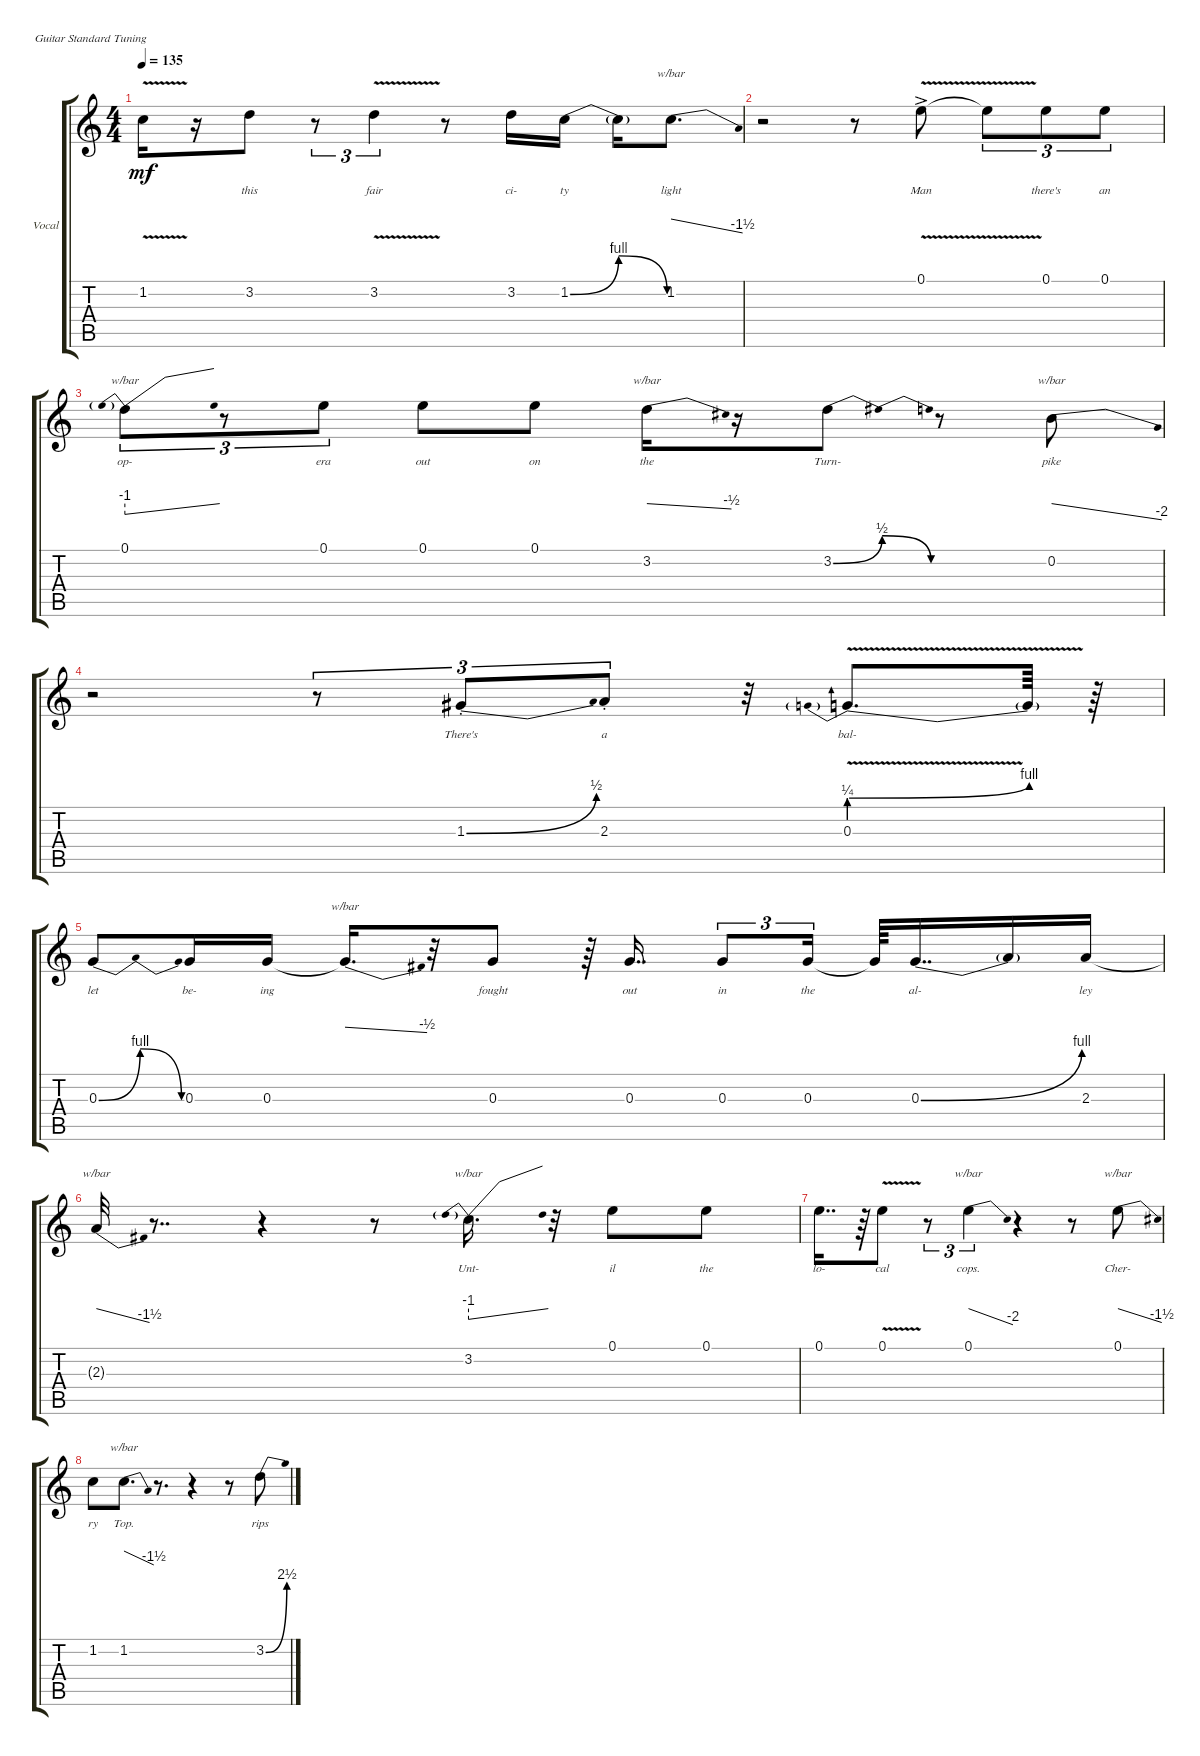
\defaultSystemsLayout 4
\bracketExtendMode groupsimilarinstruments
\firstSystemTrackNameOrientation horizontal
\otherSystemsTrackNameOrientation horizontal
\track ("Vocal" "Vocal") {instrument electricguitarclean}
\staff {score tabs}
\tuning (E4 B3 G3 D3 A2 E2)
\ts (4 4)
\tempo 135
\clef g2
\scale
0.333333
\ks c
1.2{be (hold 0 0 60 0) v t}.16{lyrics (0 "") lyrics (1 "") lyrics (2 "") lyrics (3 "") lyrics (4 "") dy mf} r.16 3.2.8{lyrics (0 "this") lyrics (1 "") lyrics (2 "") lyrics (3 "") lyrics (4 "")} r.8{tu (3 2)} 3.2{v}.4{tu (3 2) lyrics (0 "fair") lyrics (1 "") lyrics (2 "") lyrics (3 "") lyrics (4 "")} r.8 3.2.16{lyrics (0 "ci-") lyrics (1 "") lyrics (2 "") lyrics (3 "") lyrics (4 "")} 1.2{be (bendrelease 0 0 1.7999999999999998 4 37.199999999999996 4 45.6 0)}.16{lyrics (0 "ty") lyrics (1 "") lyrics (2 "") lyrics (3 "") lyrics (4 "")} 1.2{t}.16{lyrics (0 "") lyrics (1 "") lyrics (2 "") lyrics (3 "") lyrics (4 "")} 1.2.8{d tbe (dive default 43.8 0 59.4 -6) lyrics (0 "light") lyrics (1 "") lyrics (2 "") lyrics (3 "") lyrics (4 "")} |
\scale
0.333333 r.2 r.8 0.1{v ac}.8{lyrics (0 "Man") lyrics (1 "") lyrics (2 "") lyrics (3 "") lyrics (4 "")} 0.1{v t}.8{tu (3 2) lyrics (0 "") lyrics (1 "") lyrics (2 "") lyrics (3 "") lyrics (4 "")} 0.1.8{tu (3 2) lyrics (0 "there's") lyrics (1 "") lyrics (2 "") lyrics (3 "") lyrics (4 "")} 0.1.8{tu (3 2) lyrics (0 "an") lyrics (1 "") lyrics (2 "") lyrics (3 "") lyrics (4 "")} |
\scale
0.333333 0.1.8{tu (3 2) tbe (predivedive default 0 -4 12.6 0) lyrics (0 "op-") lyrics (1 "") lyrics (2 "") lyrics (3 "") lyrics (4 "")} r.8{tu (3 2)} 0.1.8{tu (3 2) lyrics (0 "era") lyrics (1 "") lyrics (2 "") lyrics (3 "") lyrics (4 "")} 0.1.8{lyrics (0 "out") lyrics (1 "") lyrics (2 "") lyrics (3 "") lyrics (4 "")} 0.1.8{lyrics (0 "on") lyrics (1 "") lyrics (2 "") lyrics (3 "") lyrics (4 "")} 3.2.16{tbe (dive default 37.8 0 59.4 -2) lyrics (0 "the") lyrics (1 "") lyrics (2 "") lyrics (3 "") lyrics (4 "")} r.16 3.2{be (bendrelease 0 0 0.6 2 31.2 2 34.199999999999996 0)}.8{lyrics (0 "Turn-") lyrics (1 "") lyrics (2 "") lyrics (3 "") lyrics (4 "")} r.8 0.2.8{tbe (dive default 21.599999999999998 0 48 -8) lyrics (0 "pike") lyrics (1 "") lyrics (2 "") lyrics (3 "") lyrics (4 "")} |
\scale
0.333333 r.2 r.8{tu (3 2)} 1.3{be (bend 13.2 0 40.8 2) st}.8{tu (3 2) lyrics (0 "There's") lyrics (1 "") lyrics (2 "") lyrics (3 "") lyrics (4 "")} 2.3{st}.8{tu (3 2) lyrics (0 "a") lyrics (1 "") lyrics (2 "") lyrics (3 "") lyrics (4 "")} r.32 0.3{be (prebendbend 0 1 37.199999999999996 4) v}.8{d lyrics (0 "bal-") lyrics (1 "") lyrics (2 "") lyrics (3 "") lyrics (4 "")} 0.3{be (hold 0 0 60 0) v t}.64 r.64 |
\scale
0.333333 0.3{be (bendrelease 0 0 0.6 4 20.4 4 32.4 0)}.8{lyrics (0 "let") lyrics (1 "") lyrics (2 "") lyrics (3 "") lyrics (4 "")} 0.3.16{lyrics (0 "be-") lyrics (1 "") lyrics (2 "") lyrics (3 "") lyrics (4 "")} 0.3.16{lyrics (0 "ing") lyrics (1 "") lyrics (2 "") lyrics (3 "") lyrics (4 "")} 0.3{t}.16{d tbe (dive default 28.2 0 59.4 -2) lyrics (0 "") lyrics (1 "") lyrics (2 "") lyrics (3 "") lyrics (4 "")} r.32 0.3.8{lyrics (0 "fought") lyrics (1 "") lyrics (2 "") lyrics (3 "") lyrics (4 "")} r.64 0.3.16{dd lyrics (0 "out") lyrics (1 "") lyrics (2 "") lyrics (3 "") lyrics (4 "")} 0.3.8{tu (3 2) lyrics (0 "in") lyrics (1 "") lyrics (2 "") lyrics (3 "") lyrics (4 "")} 0.3.16{tu (3 2) lyrics (0 "the") lyrics (1 "") lyrics (2 "") lyrics (3 "") lyrics (4 "")} 0.3{t}.64{lyrics (0 "") lyrics (1 "") lyrics (2 "") lyrics (3 "") lyrics (4 "")} 0.3{be (bend 22.8 0 33 4)}.16{dd lyrics (0 "al-") lyrics (1 "") lyrics (2 "") lyrics (3 "") lyrics (4 "")} 0.3{t}.16{lyrics (0 "") lyrics (1 "") lyrics (2 "") lyrics (3 "") lyrics (4 "")} 2.3.16{lyrics (0 "ley") lyrics (1 "") lyrics (2 "") lyrics (3 "") lyrics (4 "")} |
\scale
0.333333 2.3{t}.32{tbe (dive default 18.599999999999998 0 56.4 -6) lyrics (0 "") lyrics (1 "") lyrics (2 "") lyrics (3 "") lyrics (4 "")} r.8{dd} r.4 r.8 3.2.16{d tbe (predivedive default 0 -4 30 0) lyrics (0 "Unt-") lyrics (1 "") lyrics (2 "") lyrics (3 "") lyrics (4 "")} r.32 0.1.8{lyrics (0 "il") lyrics (1 "") lyrics (2 "") lyrics (3 "") lyrics (4 "")} 0.1.8{lyrics (0 "the") lyrics (1 "") lyrics (2 "") lyrics (3 "") lyrics (4 "")} |
\scale
0.333333 0.1.16{dd lyrics (0 "lo-") lyrics (1 "") lyrics (2 "") lyrics (3 "") lyrics (4 "")} r.64 0.1{v}.8{lyrics (0 "cal") lyrics (1 "") lyrics (2 "") lyrics (3 "") lyrics (4 "")} r.8{tu (3 2)} 0.1.4{tu (3 2) tbe (dive default 33 0 58.8 -8) lyrics (0 "cops.") lyrics (1 "") lyrics (2 "") lyrics (3 "") lyrics (4 "")} r.4 r.8{lyrics (0 "") lyrics (1 "") lyrics (2 "") lyrics (3 "") lyrics (4 "")} 0.1.8{tbe (dive default 41.4 0 59.4 -6) lyrics (0 "Cher-") lyrics (1 "") lyrics (2 "") lyrics (3 "") lyrics (4 "")} |
\scale
0.333333 1.2.8{lyrics (0 "ry") lyrics (1 "") lyrics (2 "") lyrics (3 "") lyrics (4 "")} 1.2.8{d tbe (dive default 40.199999999999996 0 59.4 -6) lyrics (0 "Top.") lyrics (1 "") lyrics (2 "") lyrics (3 "") lyrics (4 "")} r.8{d} r.4 r.8 3.2{be (bend 41.4 0 59.4 10)}.8{lyrics (0 "rips") lyrics (1 "") lyrics (2 "") lyrics (3 "") lyrics (4 "")}
